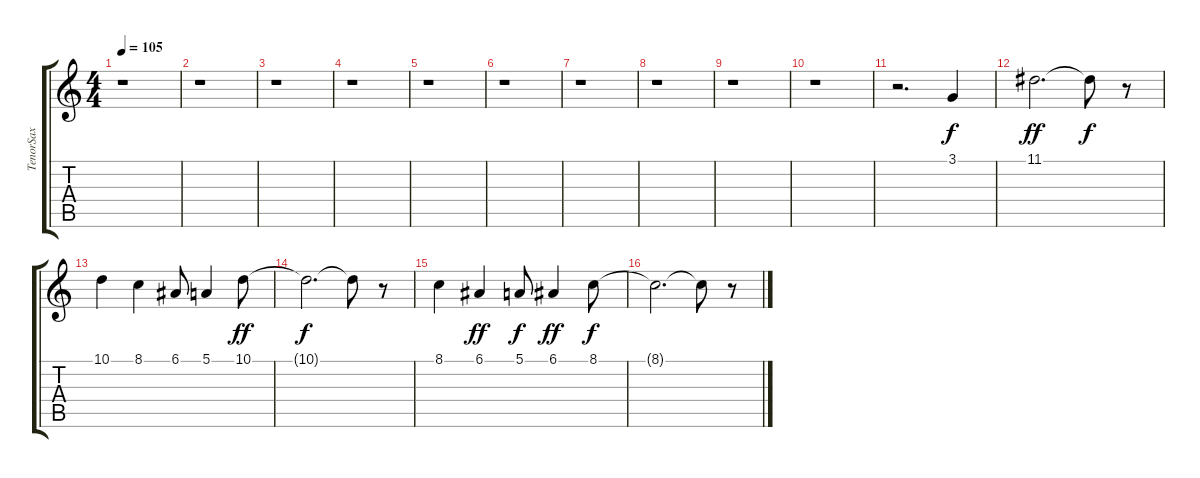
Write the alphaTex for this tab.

\track ("TenorSax" "TenorSax") {instrument tenorsax}
\staff {score tabs}
\tuning (E4 B3 G3 D3 A2 E2) {hide}
\ts (4 4)
\tempo 105
\clef g2
\ks c
r.1{dy f} |
r.1 |
r.1 |
r.1 |
r.1 |
r.1 |
r.1 |
r.1 |
r.1 |
r.1 |
r.2{d} 3.1.4 |
11.1.2{d dy ff} 11.1{t}.8{dy f} r.8 |
10.1.4 8.1.4 6.1.8 5.1.4 10.1.8{dy ff} |
10.1{t}.2{d dy f} 10.1{t}.8 r.8 |
8.1.4 6.1.4{dy ff} 5.1.8{dy f} 6.1.4{dy ff} 8.1.8{dy f} |
8.1{t}.2{d} 8.1{t}.8 r.8
